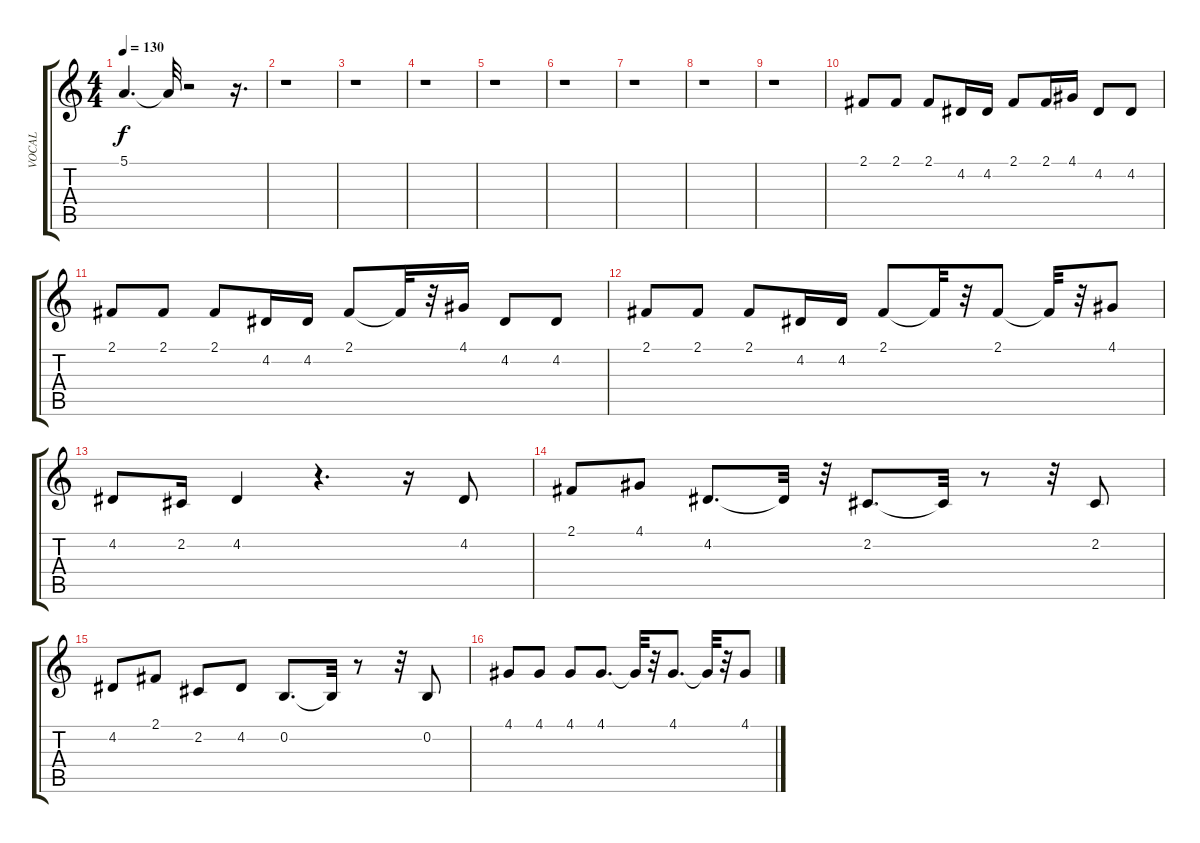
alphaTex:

\track ("VOCAL" "VOCAL") {instrument synthvoice}
\staff {score tabs}
\tuning (E4 B3 G3 D3 A2 E2) {hide}
\ts (4 4)
\tempo 130
\clef g2
\ks c
5.1{t}.4{d dy f} 5.1{t}.32 r.2 r.16{d} |
r.1 |
r.1 |
r.1 |
r.1 |
r.1 |
r.1 |
r.1 |
r.1 |
2.1.8 2.1.8 2.1.8 4.2.16 4.2.16 2.1.8 2.1.16 4.1.16 4.2.8 4.2.8 |
2.1.8 2.1.8 2.1.8 4.2.16 4.2.16 2.1.8 2.1{t}.32 r.32 4.1.16 4.2.8 4.2.8 |
2.1.8 2.1.8 2.1.8 4.2.16 4.2.16 2.1.8 2.1{t}.32 r.32 2.1.8 2.1{t}.32 r.32 4.1.8 |
4.2.8 2.2.16 4.2.4 r.4{d} r.16 4.2.8 |
2.1.8 4.1.8 4.2.8{d} 4.2{t}.32 r.32 2.2.8{d} 2.2{t}.32 r.8 r.32 2.2.8 |
4.2.8 2.1.8 2.2.8 4.2.8 0.2.8{d} 0.2{t}.32 r.8 r.32 0.2.8 |
4.1.8 4.1.8 4.1.8 4.1.8{d} 4.1{t}.32 r.32 4.1.8{d} 4.1{t}.32 r.32 4.1.8
